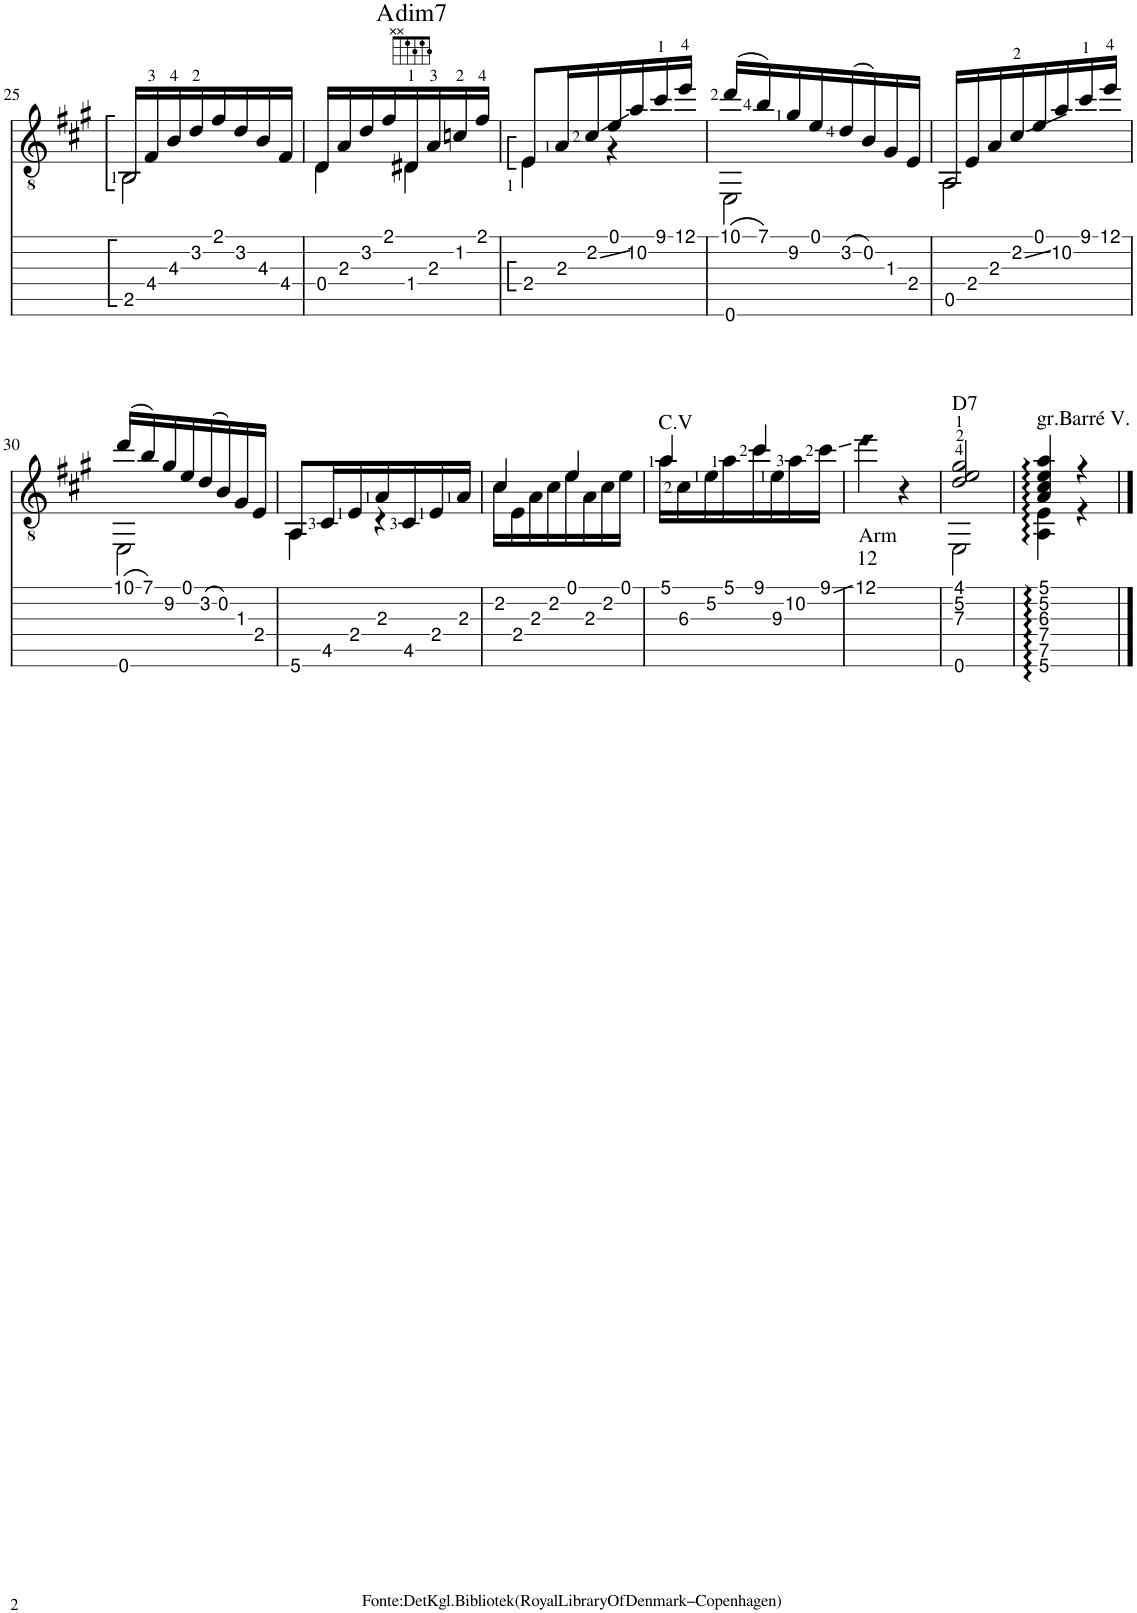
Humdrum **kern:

**kern	**kern	**harte
*part1	*part1	*part1
*staff2	*staff1	*
*I"Guitar	*	*
*I'Guit.	*	*
!!LO:PB:g=z
*	*clefGv2	*
*k[f#c#g#]	*k[f#c#g#]	*
*M4/8	*M4/8	*
=25	=25	=25
*^	*	*
!	!	!LO:N:head=open	!
*	*	*^	*
16BBLL	2BB	16BB/LL	2BB\	.
16F#JJ	.	16F#/	.	.
16BLL	.	16B/	.	.
16dJJ	.	16d/	.	.
16f#LL	.	16f#/	.	.
16dJJ	.	16d/	.	.
16BLL	.	16B/	.	.
16F#JJ	.	16F#/JJ	.	.
=26	=26	=26	=26	=26
16DLL	4D	16D/LL	4D\	.
16AJJ	.	16A/	.	.
16dLL	.	16d/	.	.
16f#JJ	.	16f#/	.	.
!	!	!	!	!LO:H:kt=dim7
16D#LL	4D#	16D#X/	4D#\	A:dim7
16AJJ	.	16A/	.	.
16cLL	.	16cn/	.	.
16f#JJ	.	16f#/JJ	.	.
=27	=27	=27	=27	=27
8E	4E	8E/L	4E\	.
16ALL	.	16A/L	.	.
16c#JJ	.	16c#/	.	.
16eLL	4r	16e/	4r	.
16aJJ	.	16a/	.	.
16cc#LL	.	16cc#/	.	.
16eeJJ	.	16ee/JJ	.	.
=28	=28	=28	=28	=28
16ddLL	2EE	(16dd/LL	2EE\	.
16bJJ	.	16b/)	.	.
16g#LL	.	16g#/	.	.
16eJJ	.	16e/	.	.
16dLL	.	(16d/	.	.
16BJJ	.	16B/)	.	.
16G#LL	.	16G#/	.	.
16EJJ	.	16E/JJ	.	.
=29	=29	=29	=29	=29
!	!	!LO:N:head=open	!	!
16AALL	2AA	16AA/LL	2AA\	.
16EJJ	.	16E/	.	.
16ALL	.	16A/	.	.
16c#JJ	.	16c#/	.	.
16eLL	.	16e/	.	.
16aJJ	.	16a/	.	.
16cc#LL	.	16cc#/	.	.
16eeJJ	.	16ee/JJ	.	.
!!LO:LB:g=z	!!
=30	=30	=30	=30	=30
16ddLL	2EE	(16dd/LL	2EE\	.
16bJJ	.	16b/)	.	.
16g#LL	.	16g#/	.	.
16eJJ	.	16e/	.	.
16dLL	.	(16d/	.	.
16BJJ	.	16B/)	.	.
16G#LL	.	16G#/	.	.
16EJJ	.	16E/JJ	.	.
=31	=31	=31	=31	=31
8AA	4AA	8AA/L	4AA\	.
16C#LL	.	16C#/L	.	.
16EJJ	.	16E/	.	.
16ALL	4r	16A/	4r	.
16C#JJ	.	16C#/	.	.
16ELL	.	16E/	.	.
16AJJ	.	16A/JJ	.	.
=32	=32	=32	=32	=32
4c#	16c#LL	4c#/	16c#\LL	.
.	16EJJ	.	16E\	.
.	16ALL	.	16A\	.
.	16c#JJ	.	16c#\	.
4e	16eLL	4e/	16e\	.
.	16AJJ	.	16A\	.
.	16c#LL	.	16c#\	.
.	16eJJ	.	16e\JJ	.
=33	=33	=33	=33	=33
!	!	!LO:TX:a:t=C.V	!	!
4a	16aLL	4a/	16a\LL	.
.	16c#JJ	.	16c#\	.
.	16eLL	.	16e\	.
.	16aJJ	.	16a\	.
4cc#	16cc#LL	4cc#/	16cc#\	.
.	16eJJ	.	16e\	.
.	16aLL	.	16a\	.
.	16cc#JJ	.	16cc#\JJ	.
=34	=34	=34	=34	=34
!LO:TX:a:t=Arm	!	!	!	!
!LO:TX:a:t=12	!	!	!	!
!LO:N:head=diamond	!	!LO:N:head=diamond	!	!
*v	*v	*	*	*
*	*v	*v	*
4ee	4ee\	.
4r	4r	.
=35	=35	=35
*^	*^	*
!	!	!LO:TX:a:t=D7	!	!
2d 2e 2g#	2EE	2d/ 2e/ 2g#/	2EE\	.
=36	=36	=36	=36	=36
!	!	!LO:TX:a:t=gr.Barré V.	!	!
4A: 4c#: 4e: 4a:	4AA: 4E:	4A/ 4c#/ 4e/ 4a/	4AA\ 4E\	.
4r	4r	4r	4r	.
*v	*v	*	*	*
*	*v	*v	*
==	==	==
*-	*-	*-
